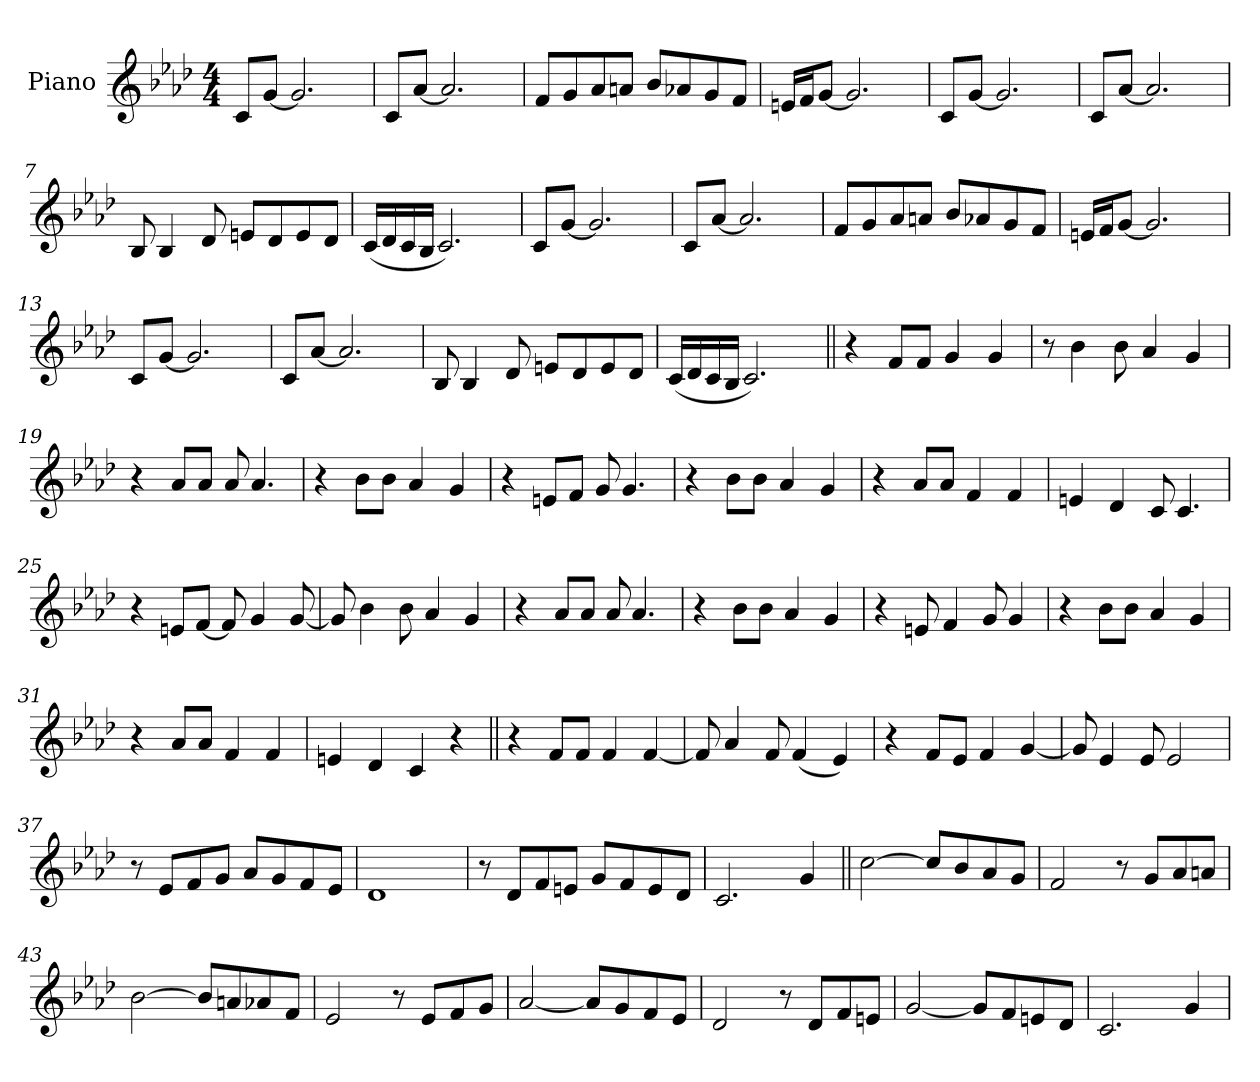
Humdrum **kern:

**kern
*part1
*staff1
*I"Piano
*I'Pno.
*clefG2
*k[b-e-a-d-]
*M4/4
*MM140
=1
8c!L
[8g!J
2.g!]
=2
8c!L
[8a-!J
2.a-!]
=3
8f!L
8g!
8a-!
8an!J
8b-!L
8a-X!
8g!
8f!J
=4
16en!LL
16f!J
[8g!J
2.g!]
=5
8c!L
[8g!J
2.g!]
=6
8c!L
[8a-!J
2.a-!]
=7
8B-!
4B-!
8d-!
8en!L
8d-!
8e!
8d-!J
=8
(<16c!LL
16d-!
16c!
16B-!JJ
2.c!)
=9
8c!L
[8g!J
2.g!]
=10
8c!L
[8a-!J
2.a-!]
=11
8f!L
8g!
8a-!
8an!J
8b-!L
8a-X!
8g!
8f!J
=12
16en!LL
16f!J
[8g!J
2.g!]
=13
8c!L
[8g!J
2.g!]
=14
8c!L
[8a-!J
2.a-!]
=15
8B-!
4B-!
8d-!
8en!L
8d-!
8e!
8d-!J
=16
(<16c!LL
16d-!
16c!
16B-!JJ
2.c!)
=17||
4r
8fL
8fJ
4g
4g
=18
8r
4b-
8b-
4a-
4g
=19
4r
8a-L
8a-J
8a-
4.a-
=20
4r
8b-L
8b-J
4a-
4g
=21
4r
8enL
8fJ
8g
4.g
=22
4r
8b-L
8b-J
4a-
4g
=23
4r
8a-L
8a-J
4f
4f
=24
4en
4d-
8c
4.c
=25
4r
8enL
[8fJ
8f]
4g
[8g
=26
8g]
4b-
8b-
4a-
4g
=27
4r
8a-L
8a-J
8a-
4.a-
=28
4r
8b-L
8b-J
4a-
4g
=29
4r
8en
4f
8g
4g
=30
4r
8b-L
8b-J
4a-
4g
=31
4r
8a-L
8a-J
4f
4f
=32
4en
4d-
4c
4r
=33||
4r
8fL
8fJ
4f
[4f
=34
8f]
4a-
8f
(<4f
4e-)
=35
4r
8fL
8e-J
4f
[4g
=36
8g]
4e-
8e-
2e-
=37
8r
8e-L
8f
8gJ
8a-L
8g
8f
8e-J
=38
1d-
=39
8r
8d-L
8f
8enJ
8gL
8f
8e
8d-J
=40
2.c
4g
=41||
[2cc
8ccL]
8b-
8a-
8gJ
=42
2f
8r
8gL
8a-
8anJ
=43
[2b-
8b-L]
8an
8a-X
8fJ
=44
2e-
8r
8e-L
8f
8gJ
=45
[2a-
8a-L]
8g
8f
8e-J
=46
2d-
8r
8d-L
8f
8enJ
=47
[2g
8gL]
8f
8en
8d-J
=48
2.c
4g
=
*-
